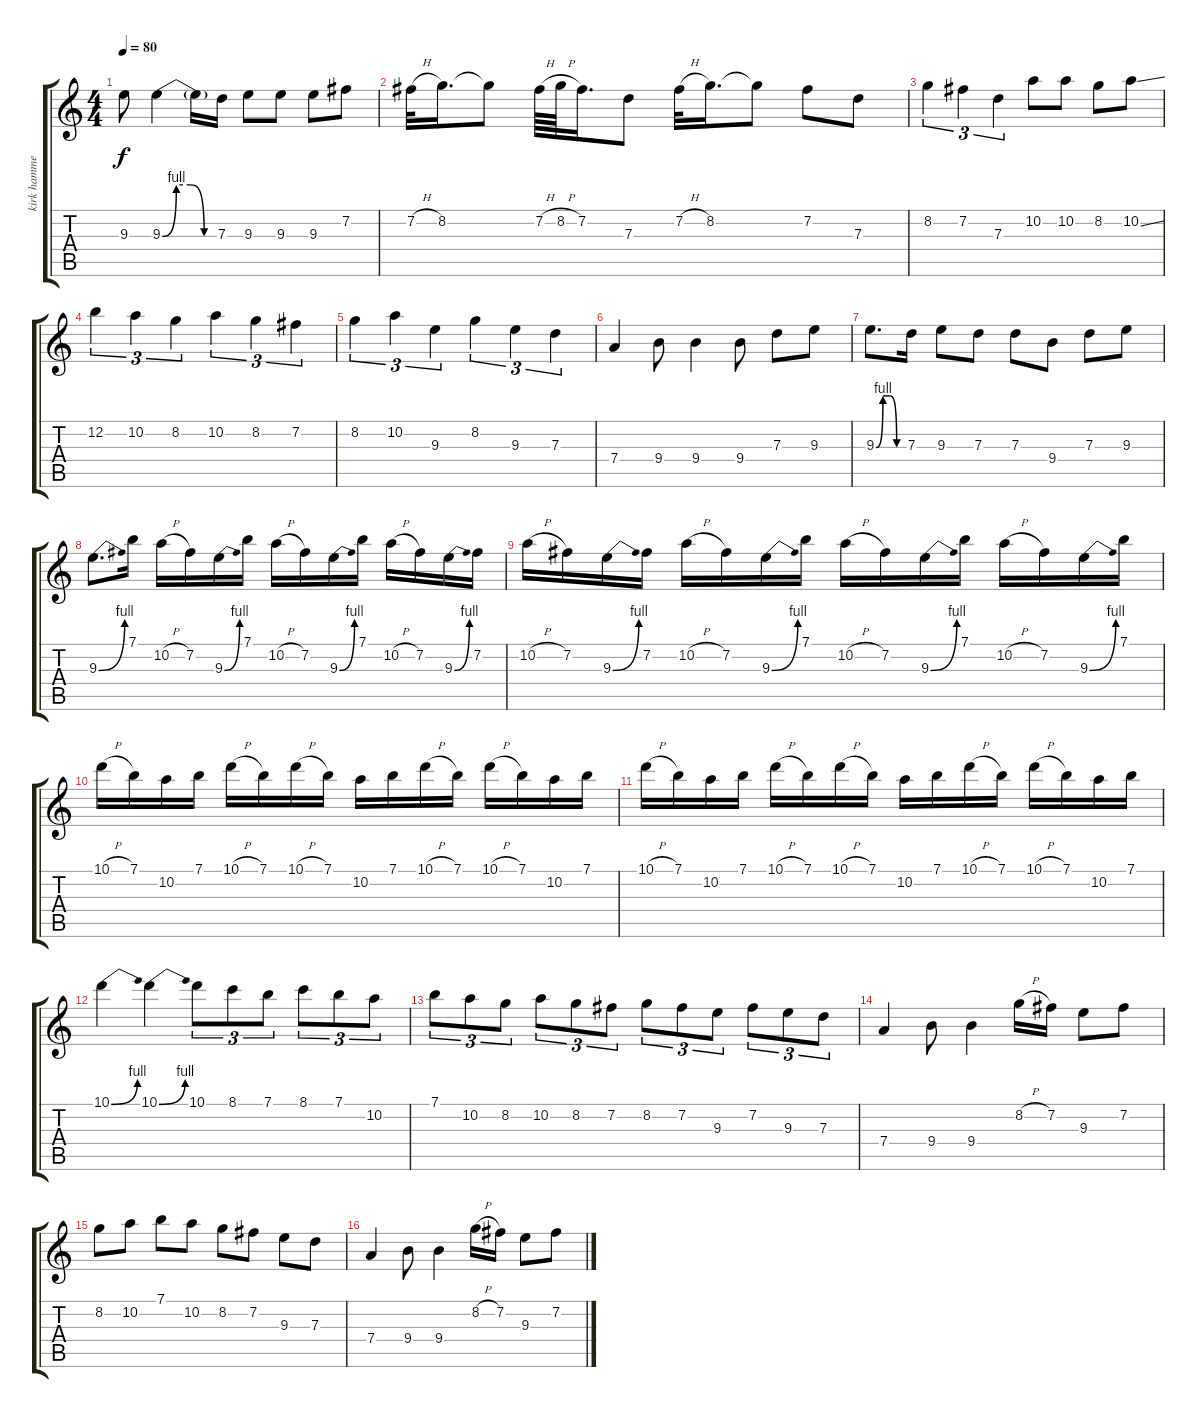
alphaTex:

\track ("kirk hammett" "kirk hamme") {instrument overdrivenguitar}
\staff {score tabs}
\tuning (E4 B3 G3 D3 A2 E2) {hide}
\ts (4 4)
\tempo 80
\clef g2
\ks c
9.3{t}.8{dy f} 9.3{be (custom 0 0 15 4 30 4 45 0 60 0)}.4 9.3{t}.16 7.3.16 9.3.8 9.3.8 9.3.8 7.2.8 |
7.2{h}.32 8.2.16{d} 8.2{t}.8 7.2{h}.64 8.2{h}.64 7.2.16{d} 7.3.8 7.2{h}.32 8.2.16{d} 8.2{t}.8 7.2.8 7.3.8 |
8.2.4{tu (3 2)} 7.2.4{tu (3 2)} 7.3.4{tu (3 2)} 10.2.8 10.2.8 8.2.8 10.2{ss}.8 |
12.2.4{tu (3 2)} 10.2.4{tu (3 2)} 8.2.4{tu (3 2)} 10.2.4{tu (3 2)} 8.2.4{tu (3 2)} 7.2.4{tu (3 2)} |
8.2.4{tu (3 2)} 10.2.4{tu (3 2)} 9.3.4{tu (3 2)} 8.2.4{tu (3 2)} 9.3.4{tu (3 2)} 7.3.4{tu (3 2)} |
7.4.4 9.4.8 9.4.4 9.4.8 7.3.8 9.3.8 |
9.3{be (custom 0 0 15 4 30 4 45 0 60 0)}.8{d} 7.3.16 9.3.8 7.3.8 7.3.8 9.4.8 7.3.8 9.3.8 |
9.3{be (bend 0 0 60 4)}.8{d} 7.1.16 10.2{h}.16 7.2.16 9.3{be (bend 0 0 60 4)}.16 7.1.16 10.2{h}.16 7.2.16 9.3{be (bend 0 0 60 4)}.16 7.1.16 10.2{h}.16 7.2.16 9.3{be (bend 0 0 60 4)}.16 7.2.16 |
10.2{h}.16 7.2.16 9.3{be (bend 0 0 60 4)}.16 7.2.16 10.2{h}.16 7.2.16 9.3{be (bend 0 0 60 4)}.16 7.1.16 10.2{h}.16 7.2.16 9.3{be (bend 0 0 60 4)}.16 7.1.16 10.2{h}.16 7.2.16 9.3{be (bend 0 0 60 4)}.16 7.1.16 |
10.1{h}.16 7.1.16 10.2.16 7.1.16 10.1{h}.16 7.1.16 10.1{h}.16 7.1.16 10.2.16 7.1.16 10.1{h}.16 7.1.16 10.1{h}.16 7.1.16 10.2.16 7.1.16 |
10.1{h}.16 7.1.16 10.2.16 7.1.16 10.1{h}.16 7.1.16 10.1{h}.16 7.1.16 10.2.16 7.1.16 10.1{h}.16 7.1.16 10.1{h}.16 7.1.16 10.2.16 7.1.16 |
10.1{be (bend 0 0 60 4)}.4 10.1{be (bend 0 0 60 4)}.4 10.1.8{tu (3 2)} 8.1.8{tu (3 2)} 7.1.8{tu (3 2)} 8.1.8{tu (3 2)} 7.1.8{tu (3 2)} 10.2.8{tu (3 2)} |
7.1.8{tu (3 2)} 10.2.8{tu (3 2)} 8.2.8{tu (3 2)} 10.2.8{tu (3 2)} 8.2.8{tu (3 2)} 7.2.8{tu (3 2)} 8.2.8{tu (3 2)} 7.2.8{tu (3 2)} 9.3.8{tu (3 2)} 7.2.8{tu (3 2)} 9.3.8{tu (3 2)} 7.3.8{tu (3 2)} |
7.4.4 9.4.8 9.4.4 8.2{h}.16 7.2.16 9.3.8 7.2.8 |
8.2.8 10.2.8 7.1.8 10.2.8 8.2.8 7.2.8 9.3.8 7.3.8 |
7.4.4 9.4.8 9.4.4 8.2{h}.16 7.2.16 9.3.8 7.2.8
